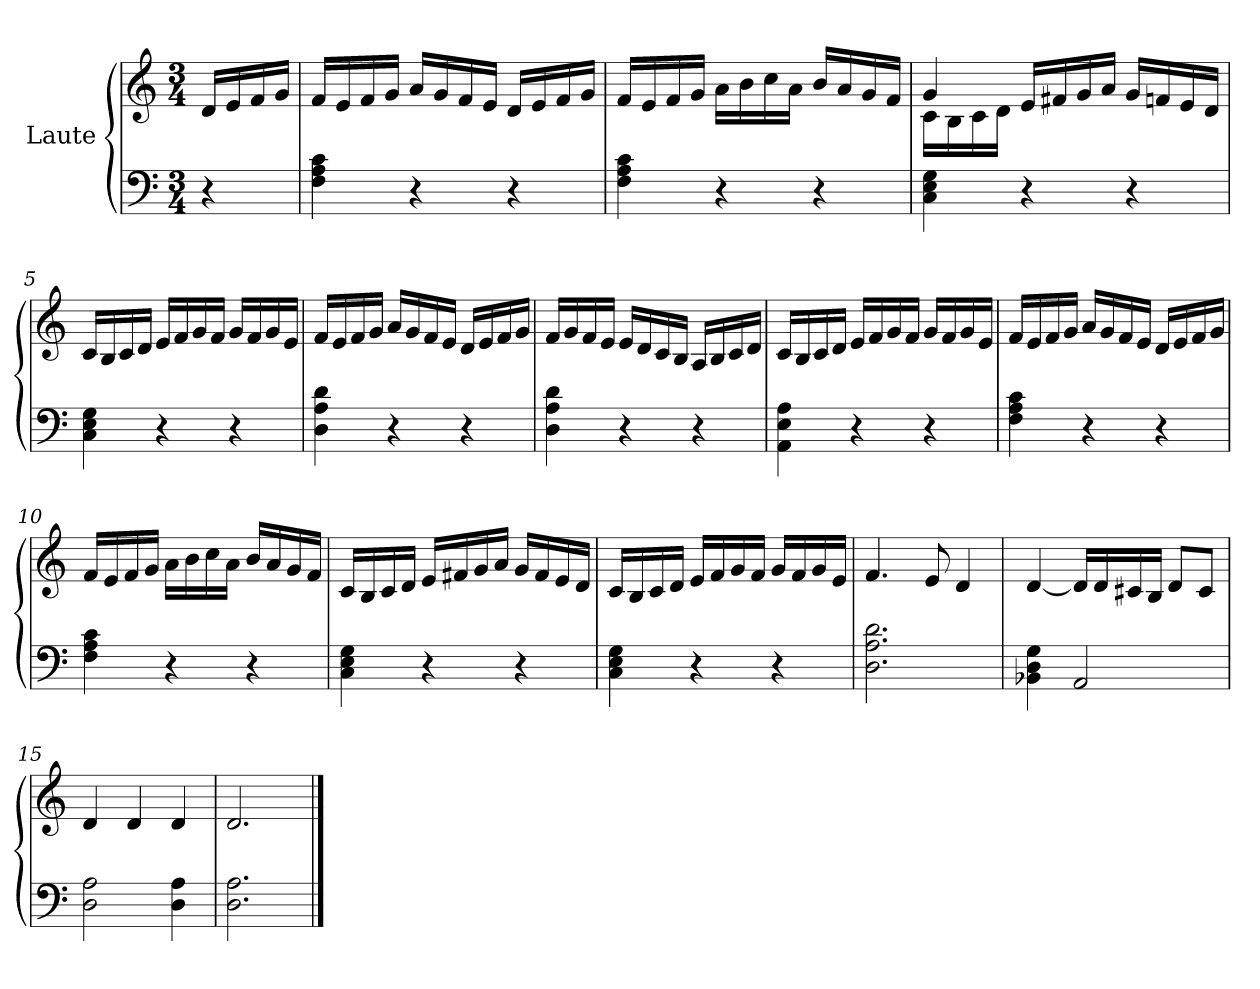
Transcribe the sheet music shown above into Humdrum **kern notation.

**kern	**kern
*part1	*part1
*staff2	*staff1
*I"Laute	*
*clefF4	*clefG2
*k[]	*k[]
*M3/4	*M3/4
=1	=1
4r	16d/LL
.	16e/
.	16f/
.	16g/JJ
=2	=2
4F\ 4A\ 4c\	16f/LL
.	16e/
.	16f/
.	16g/JJ
4r	16a/LL
.	16g/
.	16f/
.	16e/JJ
4r	16d/LL
.	16e/
.	16f/
.	16g/JJ
=3	=3
4F\ 4A\ 4c\	16f/LL
.	16e/
.	16f/
.	16g/JJ
4r	16a\LL
.	16b\
.	16cc\
.	16a\JJ
4r	16b/LL
.	16a/
.	16g/
.	16f/JJ
=4	=4
*	*^
4C\ 4E\ 4G\	4g/	16c\LL
.	.	16B\
.	.	16c\
.	.	16d\JJ
4r	16e/LL	2ryy
.	16f#X/	.
.	16g/	.
.	16a/JJ	.
4r	16g/LL	.
.	16fn/	.
.	16e/	.
.	16d/JJ	.
*	*v	*v
!!LO:LB:g=z
=5	=5
4C\ 4E\ 4G\	16c/LL
.	16B/
.	16c/
.	16d/JJ
4r	16e/LL
.	16f/
.	16g/
.	16f/JJ
4r	16g/LL
.	16f/
.	16g/
.	16e/JJ
=6	=6
4D\ 4A\ 4d\	16f/LL
.	16e/
.	16f/
.	16g/JJ
4r	16a/LL
.	16g/
.	16f/
.	16e/JJ
4r	16d/LL
.	16e/
.	16f/
.	16g/JJ
=7	=7
4D\ 4A\ 4d\	16f/LL
.	16g/
.	16f/
.	16e/JJ
4r	16e/LL
.	16d/
.	16c/
.	16B/JJ
4r	16A/LL
.	16B/
.	16c/
.	16d/JJ
!!LO:LB:g=z
=8	=8
4AA\ 4E\ 4A\	16c/LL
.	16B/
.	16c/
.	16d/JJ
4r	16e/LL
.	16f/
.	16g/
.	16f/JJ
4r	16g/LL
.	16f/
.	16g/
.	16e/JJ
=9	=9
4F\ 4A\ 4c\	16f/LL
.	16e/
.	16f/
.	16g/JJ
4r	16a/LL
.	16g/
.	16f/
.	16e/JJ
4r	16d/LL
.	16e/
.	16f/
.	16g/JJ
=10	=10
4F\ 4A\ 4c\	16f/LL
.	16e/
.	16f/
.	16g/JJ
4r	16a\LL
.	16b\
.	16cc\
.	16a\JJ
4r	16b/LL
.	16a/
.	16g/
.	16f/JJ
!!LO:LB:g=z
=11	=11
4C\ 4E\ 4G\	16c/LL
.	16B/
.	16c/
.	16d/JJ
4r	16e/LL
.	16f#X/
.	16g/
.	16a/JJ
4r	16g/LL
.	16f#/
.	16e/
.	16d/JJ
=12	=12
4C\ 4E\ 4G\	16c/LL
.	16B/
.	16c/
.	16d/JJ
4r	16e/LL
.	16f/
.	16g/
.	16f/JJ
4r	16g/LL
.	16f/
.	16g/
.	16e/JJ
=13	=13
2.D\ 2.A\ 2.d\	4.f/
.	8e/
.	4d/
!!LO:LB:g=z
=14	=14
4BB-X\ 4D\ 4G\	[4d/
2AA/	16d/LL]
.	16d/
.	16c#X/
.	16B/JJ
.	8d/L
.	8c#/J
=15	=15
2D\ 2A\	4d/
.	4d/
4D\ 4A\	4d/
=16	=16
2.D\ 2.A\	2.d/
==	==
*-	*-
